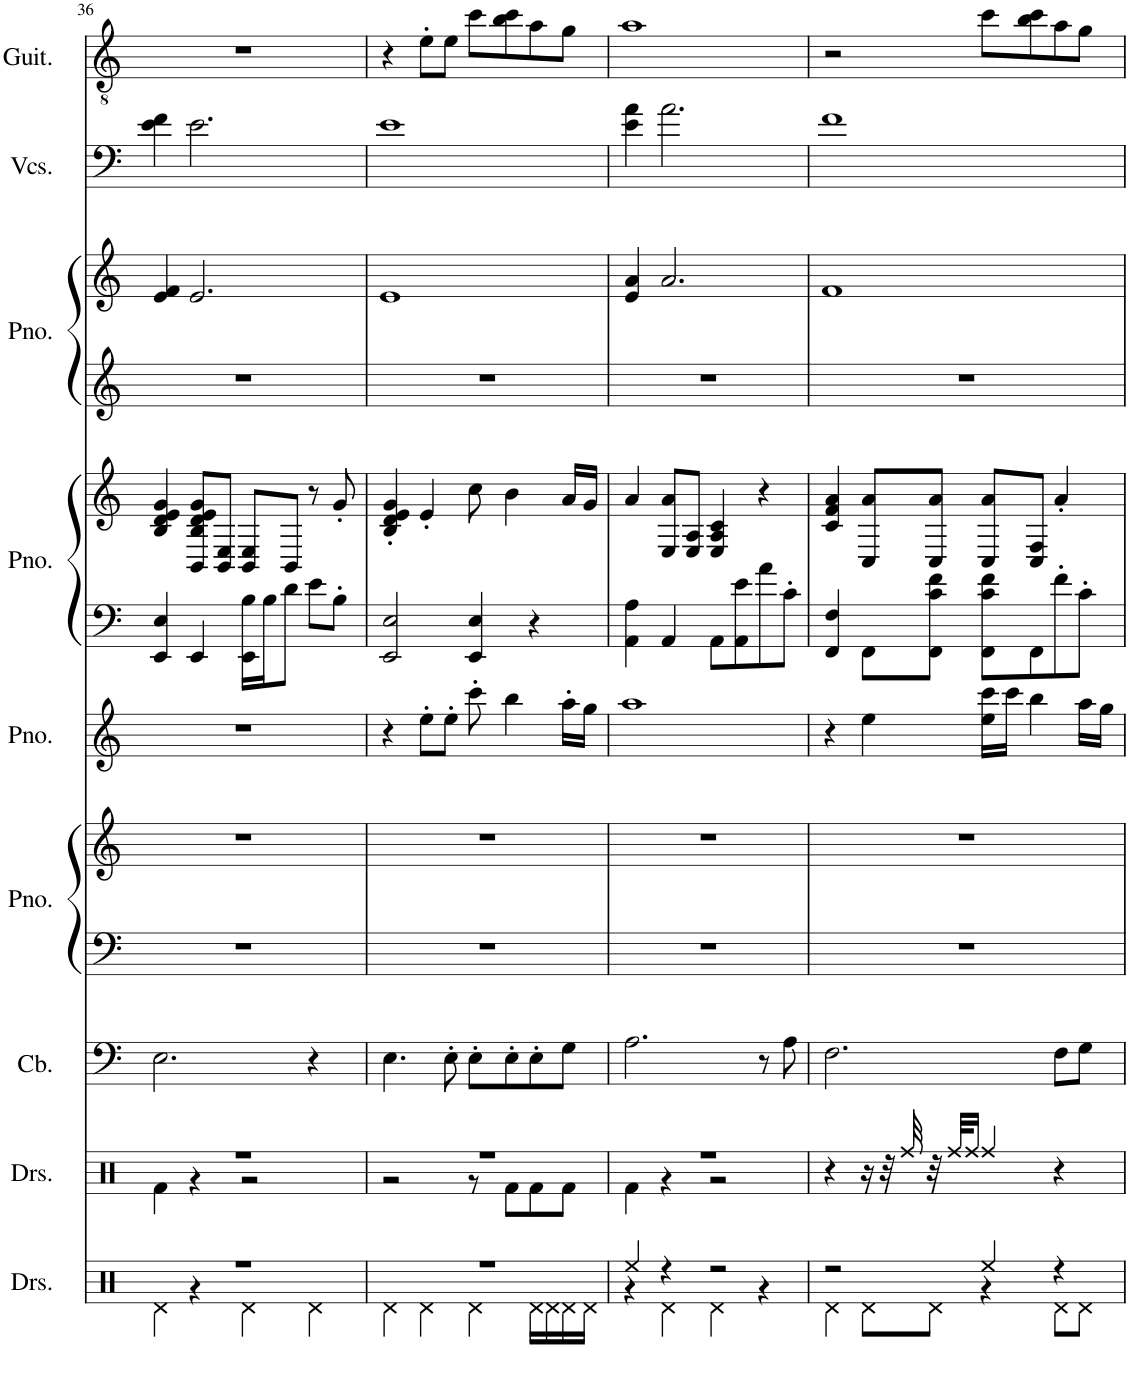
**kern	**kern	**kern	**kern	**kern	**kern	**kern	**kern	**kern	**kern	**kern	**kern
*part9	*part8	*part7	*part6	*part6	*part5	*part4	*part4	*part3	*part3	*part2	*part1
*staff12	*staff11	*staff10	*staff9	*staff8	*staff7	*staff6	*staff5	*staff4	*staff3	*staff2	*staff1
*I"Drumset	*I"Drumset	*I"Contrabass	*I"Piano	*	*I"Piano	*I"Piano	*	*I"Piano	*	*I"Violoncellos	*I"Classical Guitar
*I'Drs.	*I'Drs.	*I'Cb.	*I'Pno.	*	*I'Pno.	*I'Pno.	*	*I'Pno.	*	*I'Vcs.	*I'Guit.
!!LO:PB:g=z
*clefX	*clefX	*clefF4	*clefF4	*clefG2	*clefG2	*clefF4	*clefG2	*clefG2	*clefG2	*clefF4	*clefGv2
*	*	*Trd7c12	*	*	*	*	*	*	*	*	*
*k[]	*k[]	*k[]	*k[]	*k[]	*k[]	*k[]	*k[]	*k[]	*k[]	*k[]	*k[]
*M4/4	*M4/4	*M4/4	*M4/4	*M4/4	*M4/4	*M4/4	*M4/4	*M4/4	*M4/4	*M4/4	*M4/4
=36	=36	=36	=36	=36	=36	=36	=36	=36	=36	=36	=36
*^	*^	*	*	*	*	*	*	*	*	*	*
1r	4Rd\	1r	4Rf\	2.E\	1r	1r	1r	4EE/ 4E/	4B/ 4d/ 4e/ 4g/	1r	4e/ 4f/	4e\ 4f\	1r
.	4r	.	4r	.	.	.	.	4EE/	8BB/ 8B/ 8d/ 8e/ 8g/L	.	2.e/	2.e\	.
.	.	.	.	.	.	.	.	.	8BB/ 8E/J	.	.	.	.
.	4Rd\	.	2r	.	.	.	.	16EE\ 16B\LL	8BB/ 8E/L	.	.	.	.
.	.	.	.	.	.	.	.	16B\J	.	.	.	.	.
.	.	.	.	.	.	.	.	8d\J	8BB/J	.	.	.	.
.	4Rd\	.	.	4r	.	.	.	8e\L	8r	.	.	.	.
.	.	.	.	.	.	.	.	8B'\J	8g'/	.	.	.	.
=37	=37	=37	=37	=37	=37	=37	=37	=37	=37	=37	=37	=37	=37
1r	4Rd\	1r	2r	4.E\	1r	1r	4r	2EE/ 2E/	4B/' 4d/' 4e/' 4g/'	1r	1e	1e	4r
.	4Rd\	.	.	.	.	.	8ee'\L	.	4e'/	.	.	.	8e'\L
.	.	.	.	8E'\	.	.	8ee'\J	.	.	.	.	.	8e\J
.	4Rd\	.	8r	8E'\L	.	.	8ccc'\	4EE/ 4E/	8cc\	.	.	.	8cc\L
.	.	.	8Rf\L	8E'\	.	.	4bb\	.	4b\	.	.	.	8b\ 8cc\
.	16Rd\LL	.	8Rf\	8E'\	.	.	.	4r	.	.	.	.	8a\
.	16Rd\	.	.	.	.	.	.	.	.	.	.	.	.
.	16Rd\	.	8Rf\J	8G\J	.	.	16aa'\LL	.	16a/LL	.	.	.	8g\J
.	16Rd\JJ	.	.	.	.	.	16gg\JJ	.	16g/JJ	.	.	.	.
=38	=38	=38	=38	=38	=38	=38	=38	=38	=38	=38	=38	=38	=38
4Ree/	4r	1r	4Rf\	2.A\	1r	1r	1aa	4AA\ 4A\	4a/	1r	4e/ 4a/	4e\ 4a\	1a
4r	4Rd\	.	4r	.	.	.	.	4AA/	8E/ 8a/L	.	2.a/	2.a\	.
.	.	.	.	.	.	.	.	.	8E/ 8A/J	.	.	.	.
2r	4Rd\	.	2r	.	.	.	.	8AA\L	4E/ 4A/ 4c/	.	.	.	.
.	.	.	.	.	.	.	.	8AA\ 8e\	.	.	.	.	.
.	4r	.	.	8r	.	.	.	8a\	4r	.	.	.	.
.	.	.	.	8A\	.	.	.	8c'\J	.	.	.	.	.
*	*	*v	*v	*	*	*	*	*	*	*	*	*	*
=39	=39	=39	=39	=39	=39	=39	=39	=39	=39	=39	=39	=39
2r	4Rd\	4r	2.F\	1r	1r	4r	4FF/ 4F/	4c/ 4f/ 4a/	1r	1f	1f	2r
.	8Rd\L	16r	.	.	.	4ee\	8FF\L	8C/ 8a/L	.	.	.	.
.	.	32r	.	.	.	.	.	.	.	.	.	.
.	.	32Rff/	.	.	.	.	.	.	.	.	.	.
.	8Rd\J	32r	.	.	.	.	8FF\ 8c\ 8f\J	8C/ 8a/J	.	.	.	.
.	.	32Rff/KLL	.	.	.	.	.	.	.	.	.	.
.	.	16Rff/JJ	.	.	.	.	.	.	.	.	.	.
4Ree/	4r	4Rff/	.	.	.	16ee\ 16ccc\LL	8FF\ 8c\ 8f\L	8C/ 8a/L	.	.	.	8cc\L
.	.	.	.	.	.	16ccc\JJ	.	.	.	.	.	.
.	.	.	.	.	.	4bb\	8FF\	8C/ 8F/J	.	.	.	8b\ 8cc\
4r	8Rd\L	4r	8F\L	.	.	.	8f'\	4a'/	.	.	.	8a\
.	8Rd\J	.	8G\J	.	.	16aa\LL	8c'\J	.	.	.	.	8g\J
.	.	.	.	.	.	16gg\JJ	.	.	.	.	.	.
*v	*v	*	*	*	*	*	*	*	*	*	*	*
=	=	=	=	=	=	=	=	=	=	=	=
*-	*-	*-	*-	*-	*-	*-	*-	*-	*-	*-	*-
